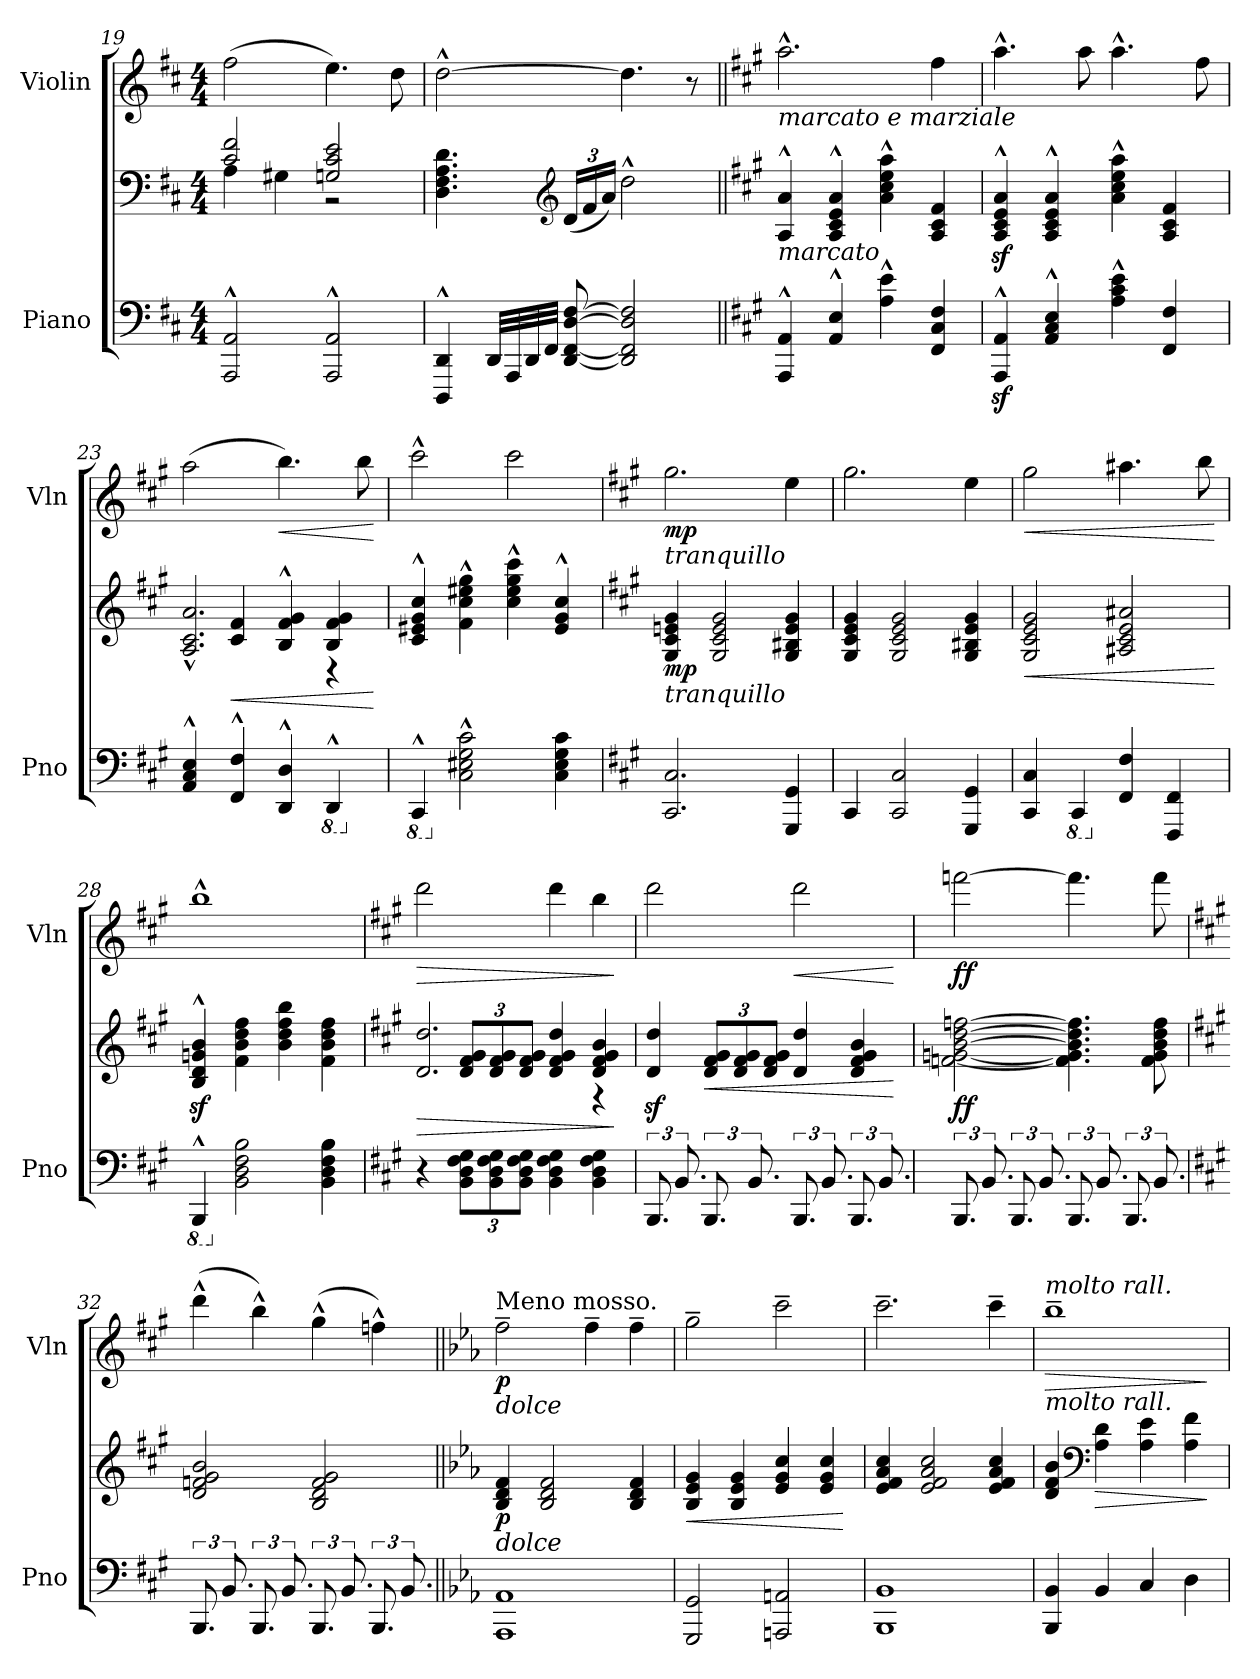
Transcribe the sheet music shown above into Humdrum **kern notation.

**kern	**kern	**dynam	**kern	**dynam
*part2	*part2	*part2	*part1	*part1
*staff3	*staff2	*staff2/3	*staff1	*staff1
*I"Piano	*	*	*I"Violin	*
*I'Pno	*	*	*I'Vln	*
*clefF4	*clefF4	*	*clefG2	*
*k[f#c#]	*k[f#c#]	*	*k[f#c#]	*
*M4/4	*M4/4	*	*M4/4	*
=19	=19	=19	=19	=19
*	*^	*	*	*
2AAA/^^ 2AA/^^	2c#/ 2f#/	4A\	.	(>2ff#\	.
.	.	4G#X\	.	.	.
2AAA/^^ 2AA/^^	2Gn/ 2c#/ 2e/	2r	.	4.ee\)	.
.	.	.	.	8dd\	.
*	*v	*v	*	*	*
=20	=20	=20	=20	=20
4DDD/^^ 4DD/^^	4.D\ 4.F#\ 4.A\ 4.d\	.	[2dd^^\	.
32DD/LLL	.	.	.	.
32AAA/	.	.	.	.
32DD/	.	.	.	.
32FF#/JJJ	.	.	.	.
*	*clefG2	*	*	*
*	*Xbrackettup	*	*	*
[8DD/ [8FF#/ [8D/ [8F#/	(<24d/LL	.	.	.
.	24f#/	.	.	.
.	24a/JJ)	.	.	.
2DD/] 2FF#/] 2D/] 2F#/]	2dd^^\	.	4.dd\]	.
.	.	.	8r	.
!!LO:LB:g=z
=21||	=21||	=21||	=21||	=21||
*k[f#c#g#]	*k[f#c#g#]	*	*k[f#c#g#]	*
!	!	!	!LO:TX:b:i:t=marcato e marziale	!
!	!LO:TX:b:i:t=marcato	!	!	!
4AAA/^^ 4AA/^^	4A/^^ 4a/^^	.	2.aa^^\	.
4AA/^^ 4E/^^	4A/^^ 4c#/^^ 4e/^^ 4a/^^	.	.	.
4A\^^ 4e\^^	4a\^^ 4cc#\^^ 4ee\^^ 4aa\^^	.	.	.
4FF#/ 4C#/ 4F#/	4A/ 4c#/ 4f#/	.	4ff#\	.
=22	=22	=22	=22	=22
4AAA/z<^^ 4AA/z<^^	4A/z<^^ 4c#/z<^^ 4e/z<^^ 4a/z<^^	.	4.aa^^\	.
4AA/^^ 4C#/^^ 4E/^^	4A/^^ 4c#/^^ 4e/^^ 4a/^^	.	.	.
.	.	.	8aa\	.
4A\^^ 4c#\^^ 4e\^^	4a\^^ 4cc#\^^ 4ee\^^ 4aa\^^	.	4.aa^^\	.
4FF#/ 4F#/	4A/ 4c#/ 4f#/	.	.	.
.	.	.	8ff#\	.
=23	=23	=23	=23	=23
*	*^	*	*	*
4AA/^^ 4C#/^^ 4E/^^	4reyy	2.A/^^ 2.c#/^^ 2.a/^^	.	(>2aa\	.
!	!	!	!LO:HP:b	!	!
4FF#/^^ 4F#/^^	4c#/ 4f#/	.	<	.	.
!	!	!	!	!	!LO:HP:b
4DD/^^ 4D/^^	4B/^^ 4f#/^^ 4g#/^^	.	.	4.bb\)	<
*8ba	*	*	*	*	*
4DDD^^/	4B/ 4f#/ 4g#/	4r	.	.	.
.	.	.	.	8bb\	.
*	*v	*v	*	*	*
.	.	[	.	[
=24	=24	=24	=24	=24
*X8ba	*	*	*	*
*8ba	*	*	*	*
4CCC#^^/	4c#/^^ 4e#X/^^ 4g#/^^ 4cc#/^^	.	2ccc#^^\	.
*X8ba	*	*	*	*
2C#\^^ 2E#X\^^ 2G#\^^ 2c#\^^	4f#\^^ 4cc#\^^ 4ee#X\^^ 4gg#\^^	.	.	.
.	4cc#\^^ 4ee#\^^ 4gg#\^^ 4ccc#\^^	.	2ccc#\	.
4C#\ 4E#\ 4G#\ 4c#\	4e#/^^ 4g#/^^ 4cc#/^^	.	.	.
!!LO:PB:g=z
=25	=25	=25	=25	=25
*k[f#c#g#]	*k[f#c#g#]	*	*k[f#c#g#]	*
!	!	!	!LO:TX:b:i:t=tranquillo	!
!	!LO:TX:b:i:t=tranquillo	!	!	!
!	!	!LO:DY:b	!	!LO:DY:b
2.CC#/ 2.C#/	4G#/ 4c#/ 4en/ 4g#/	mp	2.gg#\	mp
.	2G#/ 2c#/ 2e/ 2g#/	.	.	.
4GGG#/ 4GG#/	4G#/ 4B#X/ 4e/ 4g#/	.	4ee\	.
=26	=26	=26	=26	=26
4CC#/	4G#/ 4c#/ 4e/ 4g#/	.	2.gg#\	.
2CC#/ 2C#/	2G#/ 2c#/ 2e/ 2g#/	.	.	.
4GGG#/ 4GG#/	4G#/ 4B#X/ 4e/ 4g#/	.	4ee\	.
=27	=27	=27	=27	=27
!	!	!LO:HP:b	!	!LO:HP:b
4CC#/ 4C#/	2G#/ 2c#/ 2e/ 2g#/	<	2gg#\	<
*8ba	*	*	*	*
4CCC#/	.	.	.	.
*X8ba	*	*	*	*
4FF#/ 4F#/	2A#X/ 2c#/ 2e/ 2a#X/	.	4.aa#X\	.
4FFF#/ 4FF#/	.	.	.	.
.	.	.	8bb\	.
.	.	[	.	[
=28	=28	=28	=28	=28
*8ba	*	*	*	*
4BBBB^^/	4B/z<^^ 4d/z<^^ 4gn/z<^^ 4b/z<^^	.	1bb^^	.
*X8ba	*	*	*	*
2BB\ 2D\ 2F#\ 2B\	4f#\ 4b\ 4dd\ 4ff#\	.	.	.
.	4b\ 4dd\ 4ff#\ 4bb\	.	.	.
4BB\ 4D\ 4F#\ 4B\	4f#\ 4b\ 4dd\ 4ff#\	.	.	.
!!LO:LB:g=z
=29	=29	=29	=29	=29
*k[f#c#g#]	*k[f#c#g#]	*	*k[f#c#g#]	*
!	!	!LO:HP:b	!	!LO:HP:b
*	*^	*	*	*
4r	4ryy	2.d/ 2.dd/	>	2ddd\	>
*Xbrackettup	*	*	*	*	*
12BB\ 12D\ 12F#\ 12G#\L	12d/ 12f#/ 12g#/L	.	.	.	.
12BB\ 12D\ 12F#\ 12G#\	12d/ 12f#/ 12g#/	.	.	.	.
12BB\ 12D\ 12F#\ 12G#\J	12d/ 12f#/ 12g#/J	.	.	.	.
4BB\ 4D\ 4F#\ 4G#\	4d/ 4f#/ 4g#/ 4dd/	.	.	4ddd\	.
4BB\ 4D\ 4F#\ 4G#\	4d/ 4f#/ 4g#/ 4b/	4r	.	4bb\	.
*	*v	*v	*	*	*
.	.	]	.	]
=30	=30	=30	=30	=30
*brackettup	*	*	*	*
12.BBB/	4d/z< 4dd/z<	.	2ddd\	.
12.BB/	.	.	.	.
!	!	!LO:HP:b	!	!
12.BBB/	12d/ 12f#/ 12g#/L	<	.	.
.	12d/ 12f#/ 12g#/	.	.	.
12.BB/	.	.	.	.
.	12d/ 12f#/ 12g#/J	.	.	.
!	!	!	!	!LO:HP:b
12.BBB/	4d/ 4dd/	.	2ddd\	<
12.BB/	.	.	.	.
12.BBB/	4d/ 4f#/ 4g#/ 4b/	.	.	.
12.BB/	.	.	.	.
.	.	[	.	[
=31	=31	=31	=31	=31
!	!	!LO:DY:b	!	!LO:DY:b
12.BBB/	[2fn\ [2gn\ [2b\ [2dd\ [2ffn\	ff	[2fffn\	ff
12.BB/	.	.	.	.
12.BBB/	.	.	.	.
12.BB/	.	.	.	.
12.BBB/	4.f\] 4.g\] 4.b\] 4.dd\] 4.ff\]	.	4.fff\]	.
12.BB/	.	.	.	.
12.BBB/	.	.	.	.
12.BB/	8f\ 8g\ 8b\ 8dd\ 8ff\	.	8fff\	.
!!LO:LB:g=z
=32	=32	=32	=32	=32
*k[f#c#g#]	*k[f#c#g#]	*	*k[f#c#g#]	*
12.BBB/	2d/ 2fn/ 2g#/ 2b/	.	(>4ddd^^\	.
12.BB/	.	.	.	.
12.BBB/	.	.	4bb^^\)	.
12.BB/	.	.	.	.
12.BBB/	2B/ 2d/ 2f/ 2g#/	.	(>4gg#^^\	.
12.BB/	.	.	.	.
12.BBB/	.	.	4ffn^^\)	.
12.BB/	.	.	.	.
=33||	=33||	=33||	=33||	=33||
*k[b-e-a-]	*k[b-e-a-]	*	*k[b-e-a-]	*
*	*	*	*MM110	*
!	!	!	!LO:TX:a:t=Meno mosso.	!
!	!	!	!LO:TX:b:i:t=dolce	!
!	!LO:TX:b:i:t=dolce	!	!	!
!	!	!LO:DY:b	!	!LO:DY:b
1AAA- 1AA-	4B-/ 4d/ 4f/	p	2ff~\	p
.	2B-/ 2d/ 2f/	.	.	.
.	.	.	4ff~\	.
.	4B-/ 4d/ 4f/	.	4ff~\	.
=34	=34	=34	=34	=34
!	!	!LO:HP:b	!	!
2GGG/ 2GG/	4B-/ 4e-/ 4g/	<	2gg~\	.
.	4B-/ 4e-/ 4g/	.	.	.
2AAAn/ 2AAn/	4e-/ 4g/ 4cc/	.	2ccc~\	.
.	4e-/ 4g/ 4cc/	.	.	.
.	.	[	.	.
=35	=35	=35	=35	=35
1BBB- 1BB-	4e-/ 4f/ 4a-/ 4cc/	.	2.ccc~\	.
.	2e-/ 2f/ 2a-/ 2cc/	.	.	.
.	4e-/ 4f/ 4a-/ 4cc/	.	4ccc~\	.
=36	=36	=36	=36	=36
!	!	!	!LO:TX:a:i:t=molto rall.	!
!	!LO:TX:a:i:t=molto rall.	!	!	!
!	!	!	!	!LO:HP:b
4BBB-/ 4BB-/	4d/ 4f/ 4b-/	.	1bb-~	>
*	*clefF4	*	*	*
!	!	!LO:HP:b	!	!
4BB-/	4A-\ 4d\	>	.	.
4C/	4A-\ 4e-\	.	.	.
4D\	4A-\ 4f\	.	.	.
.	.	]	.	]
=	=	=	=	=
*-	*-	*-	*-	*-
